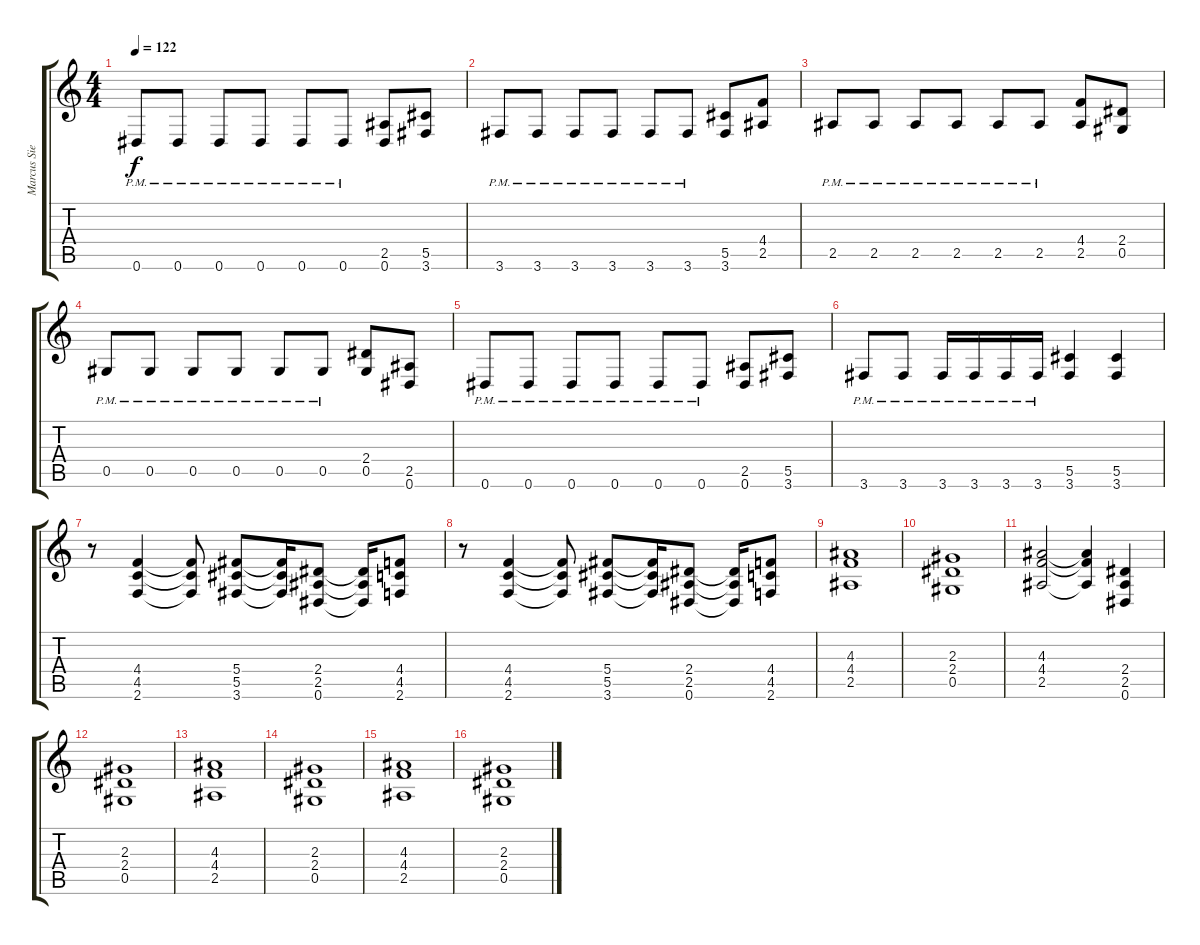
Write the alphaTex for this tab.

\track ("Marcus Siepen" "Marcus Sie") {instrument distortionguitar}
\staff {score tabs}
\tuning (Eb4 Bb3 Gb3 Db3 Ab2 Eb2) {hide}
\ts (4 4)
\tempo 122
\clef g2
\ks c
0.6{pm}.8{dy f} 0.6{pm}.8 0.6{pm}.8 0.6{pm}.8 0.6{pm}.8 0.6{pm}.8 (2.5 0.6).8 (5.5 3.6).8 |
3.6{pm}.8 3.6{pm}.8 3.6{pm}.8 3.6{pm}.8 3.6{pm}.8 3.6{pm}.8 (5.5 3.6).8 (4.4 2.5).8 |
2.5{pm}.8 2.5{pm}.8 2.5{pm}.8 2.5{pm}.8 2.5{pm}.8 2.5{pm}.8 (4.4 2.5).8 (2.4 0.5).8 |
0.5{pm}.8 0.5{pm}.8 0.5{pm}.8 0.5{pm}.8 0.5{pm}.8 0.5{pm}.8 (2.4 0.5).8 (2.5 0.6).8 |
0.6{pm}.8 0.6{pm}.8 0.6{pm}.8 0.6{pm}.8 0.6{pm}.8 0.6{pm}.8 (2.5 0.6).8 (5.5 3.6).8 |
3.6{pm}.8 3.6{pm}.8 3.6{pm}.16 3.6{pm}.16 3.6{pm}.16 3.6{pm}.16 (5.5 3.6).4 (5.5 3.6).4 |
r.8 (4.4 4.5 2.6).4 (4.4{t} 4.5{t} 2.6{t}).8 (5.4 5.5 3.6).8 (5.4{t} 5.5{t} 3.6{t}).16 (2.4 2.5 0.6).8 (2.4{t} 2.5{t} 0.6{t}).16 (4.4 4.5 2.6).8 |
r.8 (4.4 4.5 2.6).4 (4.4{t} 4.5{t} 2.6{t}).8 (5.4 5.5 3.6).8 (5.4{t} 5.5{t} 3.6{t}).16 (2.4 2.5 0.6).8 (2.4{t} 2.5{t} 0.6{t}).16 (4.4 4.5 2.6).8 |
(4.3 4.4 2.5).1 |
(2.3 2.4 0.5).1 |
(4.3 4.4 2.5).2 (4.3{t} 4.4{t} 2.5{t}).4 (2.4 2.5 0.6).4 |
(2.3 2.4 0.5).1 |
(4.3 4.4 2.5).1 |
(2.3 2.4 0.5).1 |
(4.3 4.4 2.5).1 |
(2.3 2.4 0.5).1
